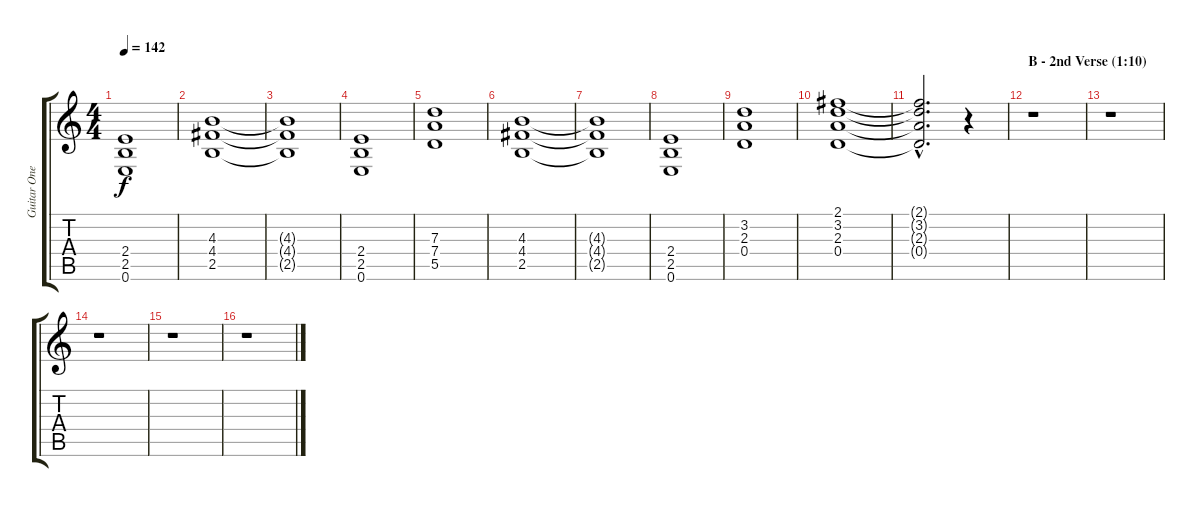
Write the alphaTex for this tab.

\track ("Guitar One" "Guitar One") {instrument distortionguitar}
\staff {score tabs}
\tuning (E4 B3 G3 D3 A2 E2) {hide}
\ts (4 4)
\tempo 142
\clef g2
\ks c
(2.4 2.5 0.6).1{dy f} |
(4.3 4.4 2.5).1 |
(4.3{t} 4.4{t} 2.5{t}).1 |
(2.4 2.5 0.6).1 |
(7.3 7.4 5.5).1 |
(4.3 4.4 2.5).1 |
(4.3{t} 4.4{t} 2.5{t}).1 |
(2.4 2.5 0.6).1 |
(3.2 2.3 0.4).1 |
(2.1 3.2 2.3 0.4).1 |
(2.1{hac t} 3.2{hac t} 2.3{hac t} 0.4{hac t}).2{d} r.4 |
\section ("" "B - 2nd Verse (1:10)")
r.1 |
r.1 |
r.1 |
r.1 |
r.1
